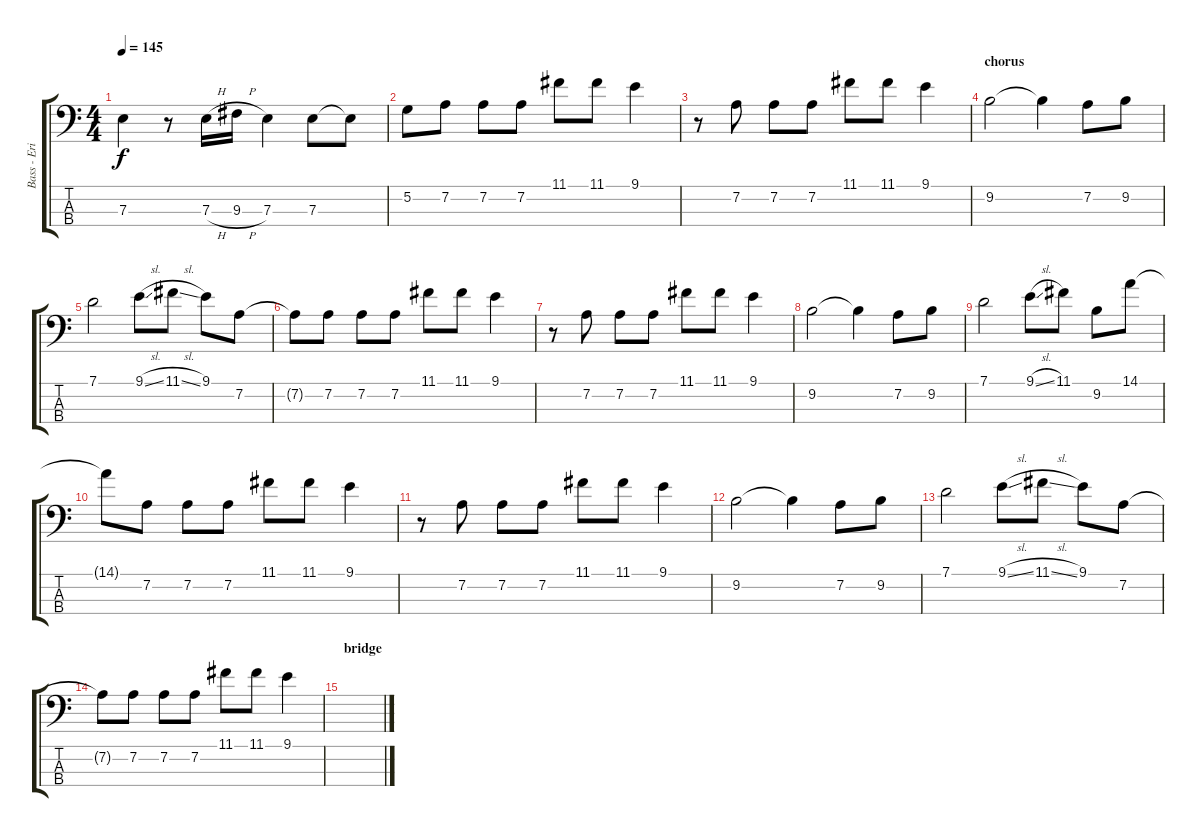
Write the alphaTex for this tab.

\track ("Bass - Eric Judy" "Bass - Eri") {instrument electricbassfinger}
\staff {score tabs}
\tuning (G2 D2 A1 E1) {hide}
\ts (4 4)
\tempo 145
\clef f4
\ks c
7.3.4{dy f} r.8 7.3{h}.16 9.3{h}.16 7.3.4 7.3.8 7.3{t}.8 |
5.2{t}.8 7.2.8 7.2.8 7.2.8 11.1.8 11.1.8 9.1.4 |
r.8 7.2.8 7.2.8 7.2.8 11.1.8 11.1.8 9.1.4 |
\section ("" "chorus")
9.2.2 9.2{t}.4 7.2.8 9.2.8 |
7.1.2 9.1{sl}.8 11.1{sl}.8 9.1.8 7.2.8 |
7.2{t}.8 7.2.8 7.2.8 7.2.8 11.1.8 11.1.8 9.1.4 |
r.8 7.2.8 7.2.8 7.2.8 11.1.8 11.1.8 9.1.4 |
9.2.2 9.2{t}.4 7.2.8 9.2.8 |
7.1.2 9.1{sl}.8 11.1.8 9.2.8 14.1.8 |
14.1{t}.8 7.2.8 7.2.8 7.2.8 11.1.8 11.1.8 9.1.4 |
r.8 7.2.8 7.2.8 7.2.8 11.1.8 11.1.8 9.1.4 |
9.2.2 9.2{t}.4 7.2.8 9.2.8 |
7.1.2 9.1{sl}.8 11.1{sl}.8 9.1.8 7.2.8 |
7.2{t}.8 7.2.8 7.2.8 7.2.8 11.1.8 11.1.8 9.1.4 |
\section ("" "bridge")
